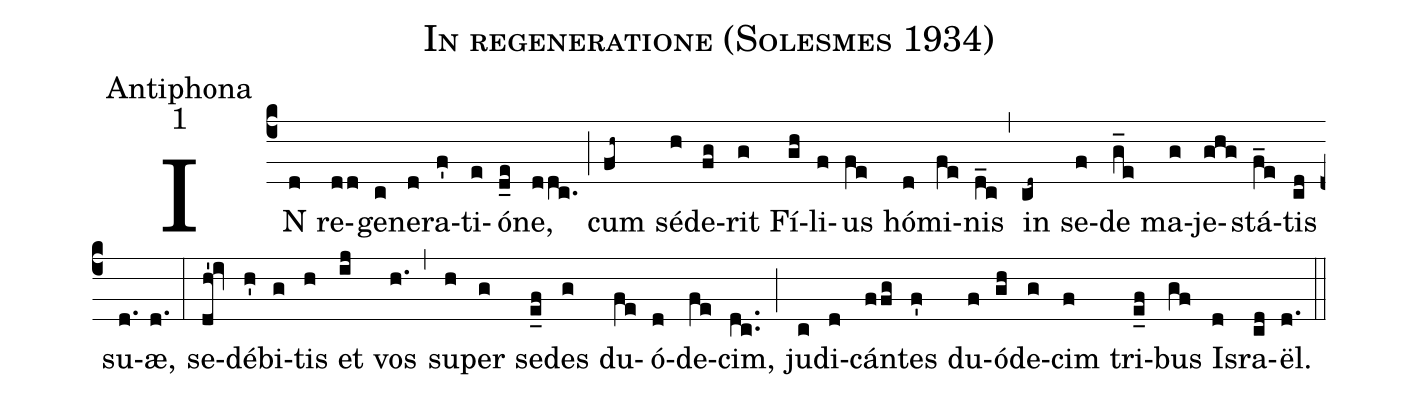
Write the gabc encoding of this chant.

name:In regeneratione (Solesmes 1934);
office-part:Antiphona;
mode:1;
%%
(c4)IN(d) re(dd)ge(c)ne(d)ra(f')ti(e)ó(d_e)ne,(ddc.) (;) cum(fh~) sé(h)de(fg)rit(g) Fí(gh)li(f)us(fe) hó(d)mi(fe)nis(d_c) (,) in(cd~) se(f)de(g_e) ma(g)je(ghg)stá(f_e)tis(cd) su(d.)æ,(d.) (:) se(dh'!iv)dé(h')bi(g)tis(h) et(ij) vos(h.) (,) su(h)per(g) se(e_f)des(g) du(fe)ó(d)de(fe)cim,(dc..) (;) ju(c)di(d)cán(ffg)tes(f') du(f)ó(gh)de(g)cim(f) tri(e_f)bus(gf) Is(d)ra(cd)ël.(d.) (::)
